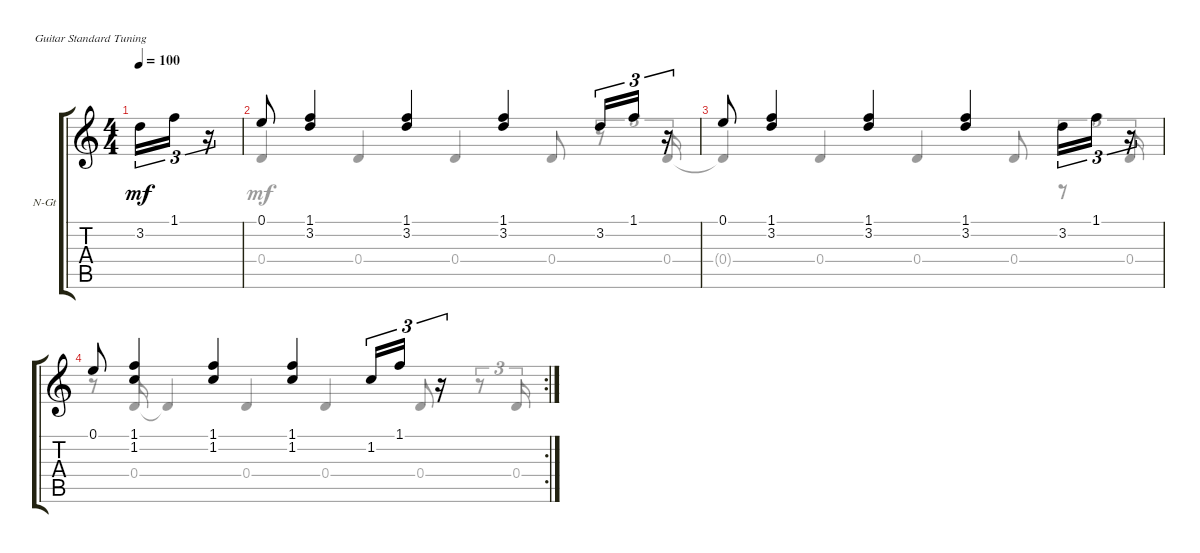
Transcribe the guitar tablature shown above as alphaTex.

\defaultSystemsLayout 4
\bracketExtendMode groupsimilarinstruments
\firstSystemTrackNameOrientation horizontal
\otherSystemsTrackNameOrientation horizontal
\track ("Nylon Guitar" "N-Gt") {instrument acousticguitarnylon}
\staff {score tabs}
\tuning (E4 B3 G3 D3 A2 E2)
\voice
\ts (4 4)
\ac
\tempo 100
\clef g2
\scale
0.275472
\ks c
3.2.16{tu (3 2) dy mf instrument acousticguitarnylon} 1.1.16{tu (3 2)} r.16{tu (3 2)} |
\scale
0.724528 0.1.8 (1.1 3.2).4 (1.1 3.2).4 (1.1 3.2).4 3.2.16{tu (3 2)} 1.1.16{tu (3 2)} r.16{tu (3 2)} |
\scale
0.5 0.1.8 (1.1 3.2).4 (1.1 3.2).4 (1.1 3.2).4 3.2.16{tu (3 2)} 1.1.16{tu (3 2)} r.16{tu (3 2) beam invert} |
\rc 2
\scale
0.5 0.1.8 (1.1 1.2).4 (1.1 1.2).4 (1.1 1.2).4 1.2.16{tu (3 2)} 1.1.16{tu (3 2)} r.16{tu (3 2)}
\voice
\clef g2
\ottava regular
\simile none
\scale
0.275472
\ks c
|
\scale
0.724528 |
\scale
0.5 |
\scale
0.5
\voice
\clef g2
\ottava regular
\simile none
\scale
0.275472
\ks c
|
\scale
0.724528 |
\scale
0.5 |
\scale
0.5
\voice
\clef g2
\ottava regular
\simile none
\scale
0.275472
\ks c
r.8{dy mf beam invert} 0.4.16{beam invert} |
\scale
0.724528 0.4{t}.4{beam invert} 0.4.4{beam invert} 0.4.4{beam invert} 0.4.8{beam invert} r.8{tu (3 2)} 0.4.16{tu (3 2) beam invert} |
\scale
0.5 0.4{t}.4{beam invert} 0.4.4{beam invert} 0.4.4{beam invert} 0.4.8{beam invert} r.8{tu (3 2) beam invert} 0.4.16{tu (3 2) beam invert} |
\scale
0.5 0.4{t}.4{beam invert} 0.4.4{beam invert} 0.4.4{beam invert} 0.4.8{beam invert} r.8{tu (3 2) beam invert} 0.4.16{tu (3 2) beam invert}
